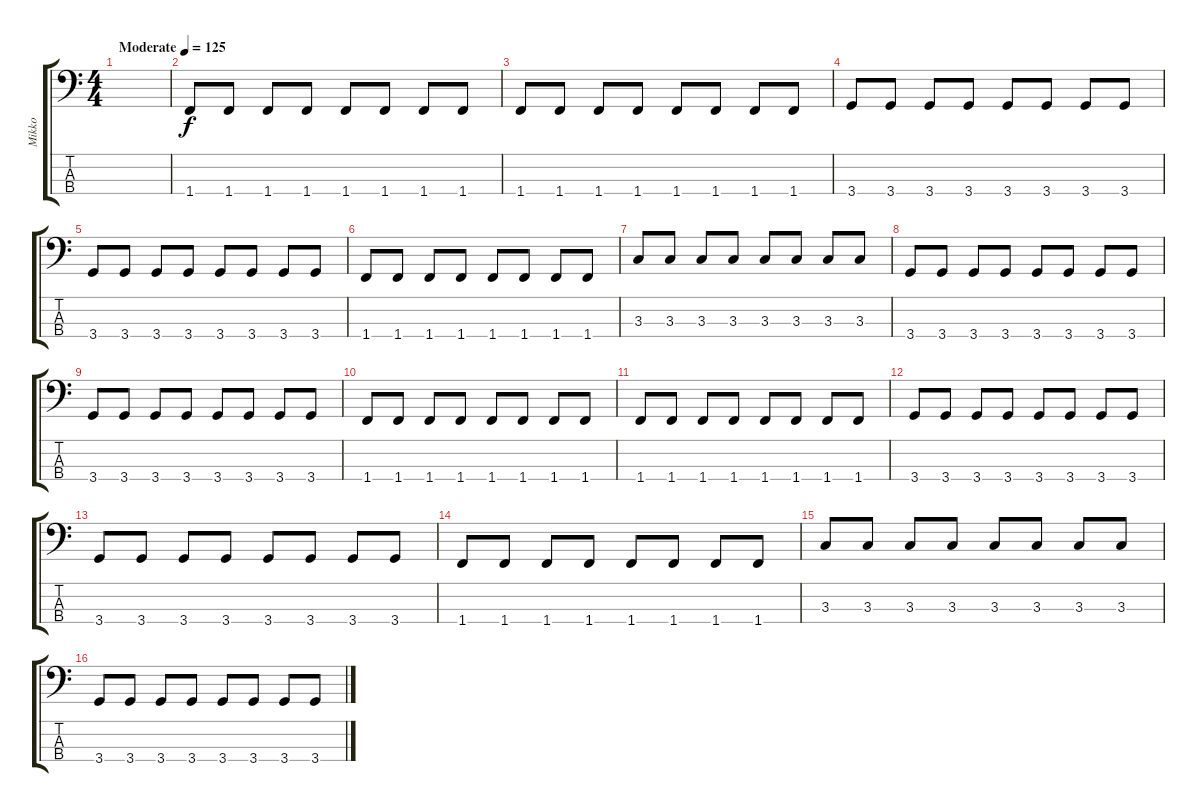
\track ("Mikko" "Mikko") {instrument electricbassfinger}
\staff {score tabs}
\tuning (G2 D2 A1 E1) {hide}
\ts (4 4)
\tempo (125 "Moderate")
\clef f4
\ks c
|
1.4.8 1.4.8 1.4.8 1.4.8 1.4.8 1.4.8 1.4.8 1.4.8 |
1.4.8 1.4.8 1.4.8 1.4.8 1.4.8 1.4.8 1.4.8 1.4.8 |
3.4.8 3.4.8 3.4.8 3.4.8 3.4.8 3.4.8 3.4.8 3.4.8 |
3.4.8 3.4.8 3.4.8 3.4.8 3.4.8 3.4.8 3.4.8 3.4.8 |
1.4.8 1.4.8 1.4.8 1.4.8 1.4.8 1.4.8 1.4.8 1.4.8 |
3.3.8 3.3.8 3.3.8 3.3.8 3.3.8 3.3.8 3.3.8 3.3.8 |
3.4.8 3.4.8 3.4.8 3.4.8 3.4.8 3.4.8 3.4.8 3.4.8 |
3.4.8 3.4.8 3.4.8 3.4.8 3.4.8 3.4.8 3.4.8 3.4.8 |
1.4.8 1.4.8 1.4.8 1.4.8 1.4.8 1.4.8 1.4.8 1.4.8 |
1.4.8 1.4.8 1.4.8 1.4.8 1.4.8 1.4.8 1.4.8 1.4.8 |
3.4.8 3.4.8 3.4.8 3.4.8 3.4.8 3.4.8 3.4.8 3.4.8 |
3.4.8 3.4.8 3.4.8 3.4.8 3.4.8 3.4.8 3.4.8 3.4.8 |
1.4.8 1.4.8 1.4.8 1.4.8 1.4.8 1.4.8 1.4.8 1.4.8 |
3.3.8 3.3.8 3.3.8 3.3.8 3.3.8 3.3.8 3.3.8 3.3.8 |
3.4.8 3.4.8 3.4.8 3.4.8 3.4.8 3.4.8 3.4.8 3.4.8
